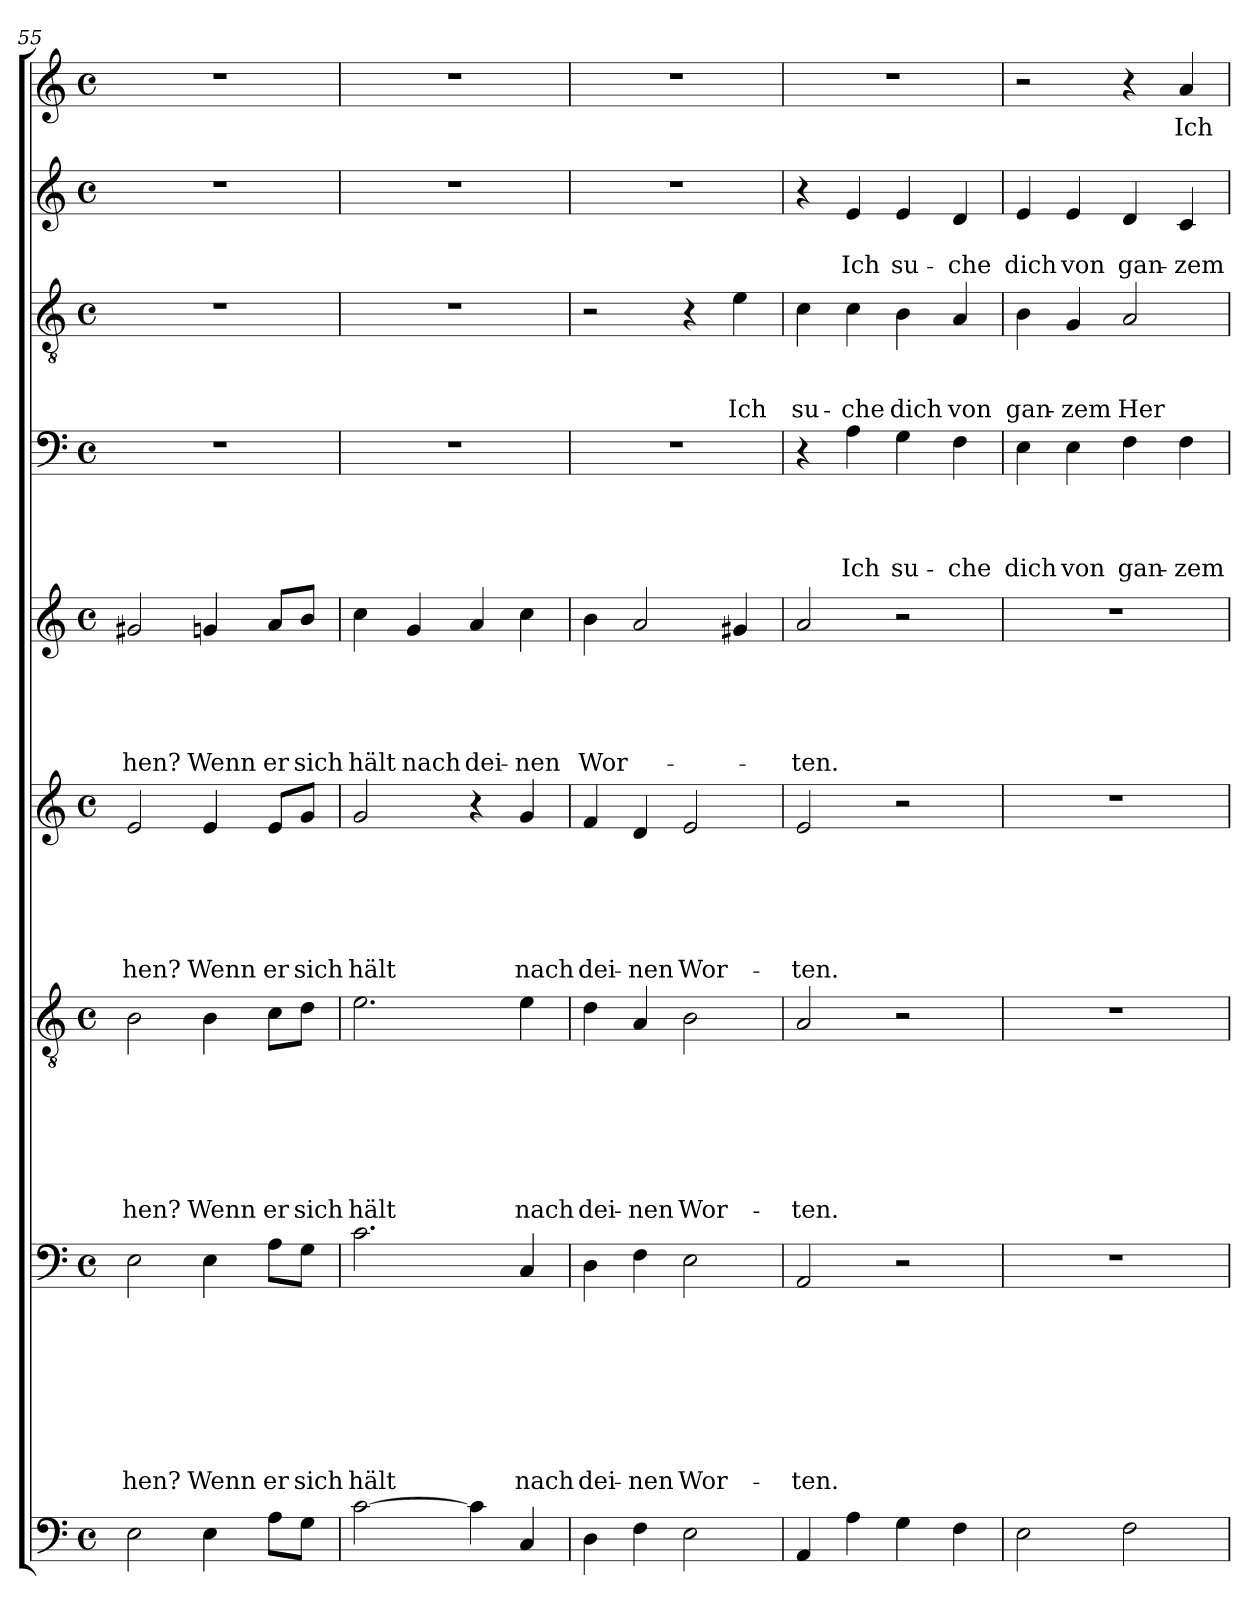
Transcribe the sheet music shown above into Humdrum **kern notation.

**kern	**kern	**text	**text	**text	**text	**text	**text	**text	**text	**kern	**text	**text	**text	**text	**text	**text	**text	**kern	**text	**text	**text	**text	**text	**text	**kern	**text	**text	**text	**text	**text	**kern	**text	**text	**text	**text	**kern	**text	**text	**text	**kern	**text	**text	**kern	**text
*part9	*part8	*part8	*part8	*part8	*part8	*part8	*part8	*part8	*part8	*part7	*part7	*part7	*part7	*part7	*part7	*part7	*part7	*part6	*part6	*part6	*part6	*part6	*part6	*part6	*part5	*part5	*part5	*part5	*part5	*part5	*part4	*part4	*part4	*part4	*part4	*part3	*part3	*part3	*part3	*part2	*part2	*part2	*part1	*part1
*staff9	*staff8	*staff8	*staff8	*staff8	*staff8	*staff8	*staff8	*staff8	*staff8	*staff7	*staff7	*staff7	*staff7	*staff7	*staff7	*staff7	*staff7	*staff6	*staff6	*staff6	*staff6	*staff6	*staff6	*staff6	*staff5	*staff5	*staff5	*staff5	*staff5	*staff5	*staff4	*staff4	*staff4	*staff4	*staff4	*staff3	*staff3	*staff3	*staff3	*staff2	*staff2	*staff2	*staff1	*staff1
*clefF4	*clefF4	*	*	*	*	*	*	*	*	*clefGv2	*	*	*	*	*	*	*	*clefG2	*	*	*	*	*	*	*clefG2	*	*	*	*	*	*clefF4	*	*	*	*	*clefGv2	*	*	*	*clefG2	*	*	*clefG2	*
*k[]	*k[]	*	*	*	*	*	*	*	*	*k[]	*	*	*	*	*	*	*	*k[]	*	*	*	*	*	*	*k[]	*	*	*	*	*	*k[]	*	*	*	*	*k[]	*	*	*	*k[]	*	*	*k[]	*
*C:	*C:	*	*	*	*	*	*	*	*	*C:	*	*	*	*	*	*	*	*C:	*	*	*	*	*	*	*C:	*	*	*	*	*	*C:	*	*	*	*	*C:	*	*	*	*C:	*	*	*C:	*
*M4/4	*M4/4	*	*	*	*	*	*	*	*	*M4/4	*	*	*	*	*	*	*	*M4/4	*	*	*	*	*	*	*M4/4	*	*	*	*	*	*M4/4	*	*	*	*	*M4/4	*	*	*	*M4/4	*	*	*M4/4	*
*met(c)	*met(c)	*	*	*	*	*	*	*	*	*met(c)	*	*	*	*	*	*	*	*met(c)	*	*	*	*	*	*	*met(c)	*	*	*	*	*	*met(c)	*	*	*	*	*met(c)	*	*	*	*met(c)	*	*	*met(c)	*
=55	=55	=55	=55	=55	=55	=55	=55	=55	=55	=55	=55	=55	=55	=55	=55	=55	=55	=55	=55	=55	=55	=55	=55	=55	=55	=55	=55	=55	=55	=55	=55	=55	=55	=55	=55	=55	=55	=55	=55	=55	=55	=55	=55	=55
!	!	!	!	!	!	!	!	!	!LO:LY:b	!	!	!	!	!	!	!	!LO:LY:b	!	!	!	!	!	!	!LO:LY:b	!	!	!	!	!	!LO:LY:b	!	!	!	!	!	!	!	!	!	!	!	!	!	!
2E\	2E\	.	.	.	.	.	.	.	-hen?	2B\	.	.	.	.	.	.	-hen?	2e/	.	.	.	.	.	-hen?	2g#X/	.	.	.	.	-hen?	1r	.	.	.	.	1r	.	.	.	1r	.	.	1r	.
!	!	!	!	!	!	!	!	!	!LO:LY:b	!	!	!	!	!	!	!	!LO:LY:b	!	!	!	!	!	!	!LO:LY:b	!	!	!	!	!	!LO:LY:b	!	!	!	!	!	!	!	!	!	!	!	!	!	!
4E\	4E\	.	.	.	.	.	.	.	Wenn	4B\	.	.	.	.	.	.	Wenn	4e/	.	.	.	.	.	Wenn	4gn/	.	.	.	.	Wenn	.	.	.	.	.	.	.	.	.	.	.	.	.	.
!	!	!	!	!	!	!	!	!	!LO:LY:b	!	!	!	!	!	!	!	!LO:LY:b	!	!	!	!	!	!	!LO:LY:b	!	!	!	!	!	!LO:LY:b	!	!	!	!	!	!	!	!	!	!	!	!	!	!
8A\L	8A\L	.	.	.	.	.	.	.	er	8c\L	.	.	.	.	.	.	er	8e/L	.	.	.	.	.	er	8a/L	.	.	.	.	er	.	.	.	.	.	.	.	.	.	.	.	.	.	.
!	!	!	!	!	!	!	!	!	!LO:LY:b	!	!	!	!	!	!	!	!LO:LY:b	!	!	!	!	!	!	!LO:LY:b	!	!	!	!	!	!LO:LY:b	!	!	!	!	!	!	!	!	!	!	!	!	!	!
8G\J	8G\J	.	.	.	.	.	.	.	sich	8d\J	.	.	.	.	.	.	sich	8g/J	.	.	.	.	.	sich	8b/J	.	.	.	.	sich	.	.	.	.	.	.	.	.	.	.	.	.	.	.
!!LO:LB:g=z
=56	=56	=56	=56	=56	=56	=56	=56	=56	=56	=56	=56	=56	=56	=56	=56	=56	=56	=56	=56	=56	=56	=56	=56	=56	=56	=56	=56	=56	=56	=56	=56	=56	=56	=56	=56	=56	=56	=56	=56	=56	=56	=56	=56	=56
!	!	!	!	!	!	!	!	!	!LO:LY:b	!	!	!	!	!	!	!	!LO:LY:b	!	!	!	!	!	!	!LO:LY:b	!	!	!	!	!	!LO:LY:b	!	!	!	!	!	!	!	!	!	!	!	!	!	!
[2c\	2.c\	.	.	.	.	.	.	.	hält	2.e\	.	.	.	.	.	.	hält	2g/	.	.	.	.	.	hält	4cc\	.	.	.	.	hält	1r	.	.	.	.	1r	.	.	.	1r	.	.	1r	.
!	!	!	!	!	!	!	!	!	!	!	!	!	!	!	!	!	!	!	!	!	!	!	!	!	!	!	!	!	!	!LO:LY:b	!	!	!	!	!	!	!	!	!	!	!	!	!	!
.	.	.	.	.	.	.	.	.	.	.	.	.	.	.	.	.	.	.	.	.	.	.	.	.	4g/	.	.	.	.	nach	.	.	.	.	.	.	.	.	.	.	.	.	.	.
!	!	!	!	!	!	!	!	!	!	!	!	!	!	!	!	!	!	!	!	!	!	!	!	!	!	!	!	!	!	!LO:LY:b	!	!	!	!	!	!	!	!	!	!	!	!	!	!
4c\]	.	.	.	.	.	.	.	.	.	.	.	.	.	.	.	.	.	4r	.	.	.	.	.	.	4a/	.	.	.	.	dei-	.	.	.	.	.	.	.	.	.	.	.	.	.	.
!	!	!	!	!	!	!	!	!	!LO:LY:b	!	!	!	!	!	!	!	!LO:LY:b	!	!	!	!	!	!	!LO:LY:b	!	!	!	!	!	!LO:LY:b	!	!	!	!	!	!	!	!	!	!	!	!	!	!
4C/	4C/	.	.	.	.	.	.	.	nach	4e\	.	.	.	.	.	.	nach	4g/	.	.	.	.	.	nach	4cc\	.	.	.	.	-nen	.	.	.	.	.	.	.	.	.	.	.	.	.	.
=57	=57	=57	=57	=57	=57	=57	=57	=57	=57	=57	=57	=57	=57	=57	=57	=57	=57	=57	=57	=57	=57	=57	=57	=57	=57	=57	=57	=57	=57	=57	=57	=57	=57	=57	=57	=57	=57	=57	=57	=57	=57	=57	=57	=57
!	!	!	!	!	!	!	!	!	!LO:LY:b	!	!	!	!	!	!	!	!LO:LY:b	!	!	!	!	!	!	!LO:LY:b	!	!	!	!	!	!LO:LY:b	!	!	!	!	!	!	!	!	!	!	!	!	!	!
4D\	4D\	.	.	.	.	.	.	.	dei-	4d\	.	.	.	.	.	.	dei-	4f/	.	.	.	.	.	dei-	4b\	.	.	.	.	Wor-	1r	.	.	.	.	2r	.	.	.	1r	.	.	1r	.
!	!	!	!	!	!	!	!	!	!LO:LY:b	!	!	!	!	!	!	!	!LO:LY:b	!	!	!	!	!	!	!LO:LY:b	!	!	!	!	!	!	!	!	!	!	!	!	!	!	!	!	!	!	!	!
4F\	4F\	.	.	.	.	.	.	.	-nen	4A/	.	.	.	.	.	.	-nen	4d/	.	.	.	.	.	-nen	2a/	.	.	.	.	.	.	.	.	.	.	.	.	.	.	.	.	.	.	.
!	!	!	!	!	!	!	!	!	!LO:LY:b	!	!	!	!	!	!	!	!LO:LY:b	!	!	!	!	!	!	!LO:LY:b	!	!	!	!	!	!	!	!	!	!	!	!	!	!	!	!	!	!	!	!
2E\	2E\	.	.	.	.	.	.	.	Wor-	2B\	.	.	.	.	.	.	Wor-	2e/	.	.	.	.	.	Wor-	.	.	.	.	.	.	.	.	.	.	.	4r	.	.	.	.	.	.	.	.
!	!	!	!	!	!	!	!	!	!	!	!	!	!	!	!	!	!	!	!	!	!	!	!	!	!	!	!	!	!	!	!	!	!	!	!	!	!	!	!LO:LY:b	!	!	!	!	!
.	.	.	.	.	.	.	.	.	.	.	.	.	.	.	.	.	.	.	.	.	.	.	.	.	4g#X/	.	.	.	.	.	.	.	.	.	.	4e\	.	.	Ich	.	.	.	.	.
=58	=58	=58	=58	=58	=58	=58	=58	=58	=58	=58	=58	=58	=58	=58	=58	=58	=58	=58	=58	=58	=58	=58	=58	=58	=58	=58	=58	=58	=58	=58	=58	=58	=58	=58	=58	=58	=58	=58	=58	=58	=58	=58	=58	=58
!	!	!	!	!	!	!	!	!	!LO:LY:b	!	!	!	!	!	!	!	!LO:LY:b	!	!	!	!	!	!	!LO:LY:b	!	!	!	!	!	!LO:LY:b	!	!	!	!	!	!	!	!	!LO:LY:b	!	!	!	!	!
4AA/	2AA/	.	.	.	.	.	.	.	-ten.	2A/	.	.	.	.	.	.	-ten.	2e/	.	.	.	.	.	-ten.	2a/	.	.	.	.	-ten.	4r	.	.	.	.	4c\	.	.	su-	4r	.	.	1r	.
!	!	!	!	!	!	!	!	!	!	!	!	!	!	!	!	!	!	!	!	!	!	!	!	!	!	!	!	!	!	!	!	!	!	!	!LO:LY:b	!	!	!	!LO:LY:b	!	!	!LO:LY:b	!	!
4A\	.	.	.	.	.	.	.	.	.	.	.	.	.	.	.	.	.	.	.	.	.	.	.	.	.	.	.	.	.	.	4A\	.	.	.	Ich	4c\	.	.	-che	4e/	.	Ich	.	.
!	!	!	!	!	!	!	!	!	!	!	!	!	!	!	!	!	!	!	!	!	!	!	!	!	!	!	!	!	!	!	!	!	!	!	!LO:LY:b	!	!	!	!LO:LY:b	!	!	!LO:LY:b	!	!
4G\	2r	.	.	.	.	.	.	.	.	2r	.	.	.	.	.	.	.	2r	.	.	.	.	.	.	2r	.	.	.	.	.	4G\	.	.	.	su-	4B\	.	.	dich	4e/	.	su-	.	.
!	!	!	!	!	!	!	!	!	!	!	!	!	!	!	!	!	!	!	!	!	!	!	!	!	!	!	!	!	!	!	!	!	!	!	!LO:LY:b	!	!	!	!LO:LY:b	!	!	!LO:LY:b	!	!
4F\	.	.	.	.	.	.	.	.	.	.	.	.	.	.	.	.	.	.	.	.	.	.	.	.	.	.	.	.	.	.	4F\	.	.	.	-che	4A/	.	.	von	4d/	.	-che	.	.
=59	=59	=59	=59	=59	=59	=59	=59	=59	=59	=59	=59	=59	=59	=59	=59	=59	=59	=59	=59	=59	=59	=59	=59	=59	=59	=59	=59	=59	=59	=59	=59	=59	=59	=59	=59	=59	=59	=59	=59	=59	=59	=59	=59	=59
!	!	!	!	!	!	!	!	!	!	!	!	!	!	!	!	!	!	!	!	!	!	!	!	!	!	!	!	!	!	!	!	!	!	!	!LO:LY:b	!	!	!	!LO:LY:b	!	!	!LO:LY:b	!	!
2E\	1r	.	.	.	.	.	.	.	.	1r	.	.	.	.	.	.	.	1r	.	.	.	.	.	.	1r	.	.	.	.	.	4E\	.	.	.	dich	4B\	.	.	gan-	4e/	.	dich	2r	.
!	!	!	!	!	!	!	!	!	!	!	!	!	!	!	!	!	!	!	!	!	!	!	!	!	!	!	!	!	!	!	!	!	!	!	!LO:LY:b	!	!	!	!LO:LY:b	!	!	!LO:LY:b	!	!
.	.	.	.	.	.	.	.	.	.	.	.	.	.	.	.	.	.	.	.	.	.	.	.	.	.	.	.	.	.	.	4E\	.	.	.	von	4G/	.	.	-zem	4e/	.	von	.	.
!	!	!	!	!	!	!	!	!	!	!	!	!	!	!	!	!	!	!	!	!	!	!	!	!	!	!	!	!	!	!	!	!	!	!	!LO:LY:b	!	!	!	!LO:LY:b	!	!	!LO:LY:b	!	!
2F\	.	.	.	.	.	.	.	.	.	.	.	.	.	.	.	.	.	.	.	.	.	.	.	.	.	.	.	.	.	.	4F\	.	.	.	gan-	2A/	.	.	Her-	4d/	.	gan-	4r	.
!	!	!	!	!	!	!	!	!	!	!	!	!	!	!	!	!	!	!	!	!	!	!	!	!	!	!	!	!	!	!	!	!	!	!	!LO:LY:b	!	!	!	!	!	!	!LO:LY:b	!	!LO:LY:b
.	.	.	.	.	.	.	.	.	.	.	.	.	.	.	.	.	.	.	.	.	.	.	.	.	.	.	.	.	.	.	4F\	.	.	.	-zem	.	.	.	.	4c/	.	-zem	4a/	Ich
=	=	=	=	=	=	=	=	=	=	=	=	=	=	=	=	=	=	=	=	=	=	=	=	=	=	=	=	=	=	=	=	=	=	=	=	=	=	=	=	=	=	=	=	=
*-	*-	*-	*-	*-	*-	*-	*-	*-	*-	*-	*-	*-	*-	*-	*-	*-	*-	*-	*-	*-	*-	*-	*-	*-	*-	*-	*-	*-	*-	*-	*-	*-	*-	*-	*-	*-	*-	*-	*-	*-	*-	*-	*-	*-
